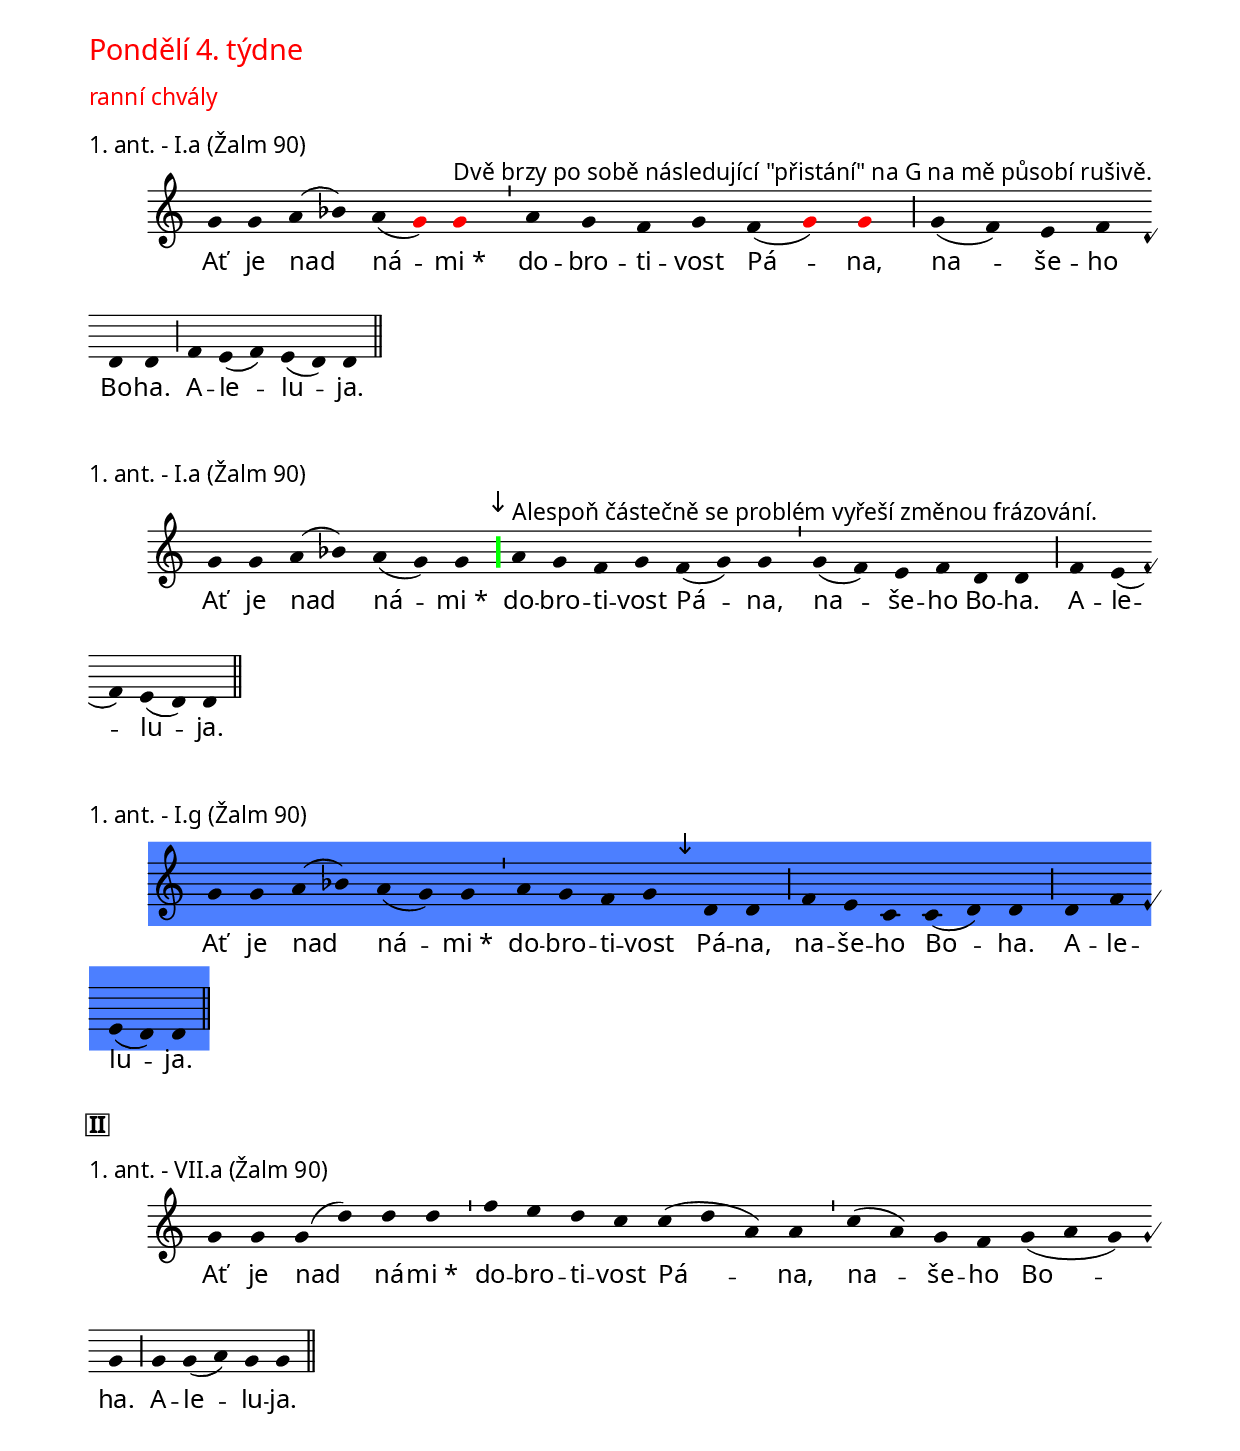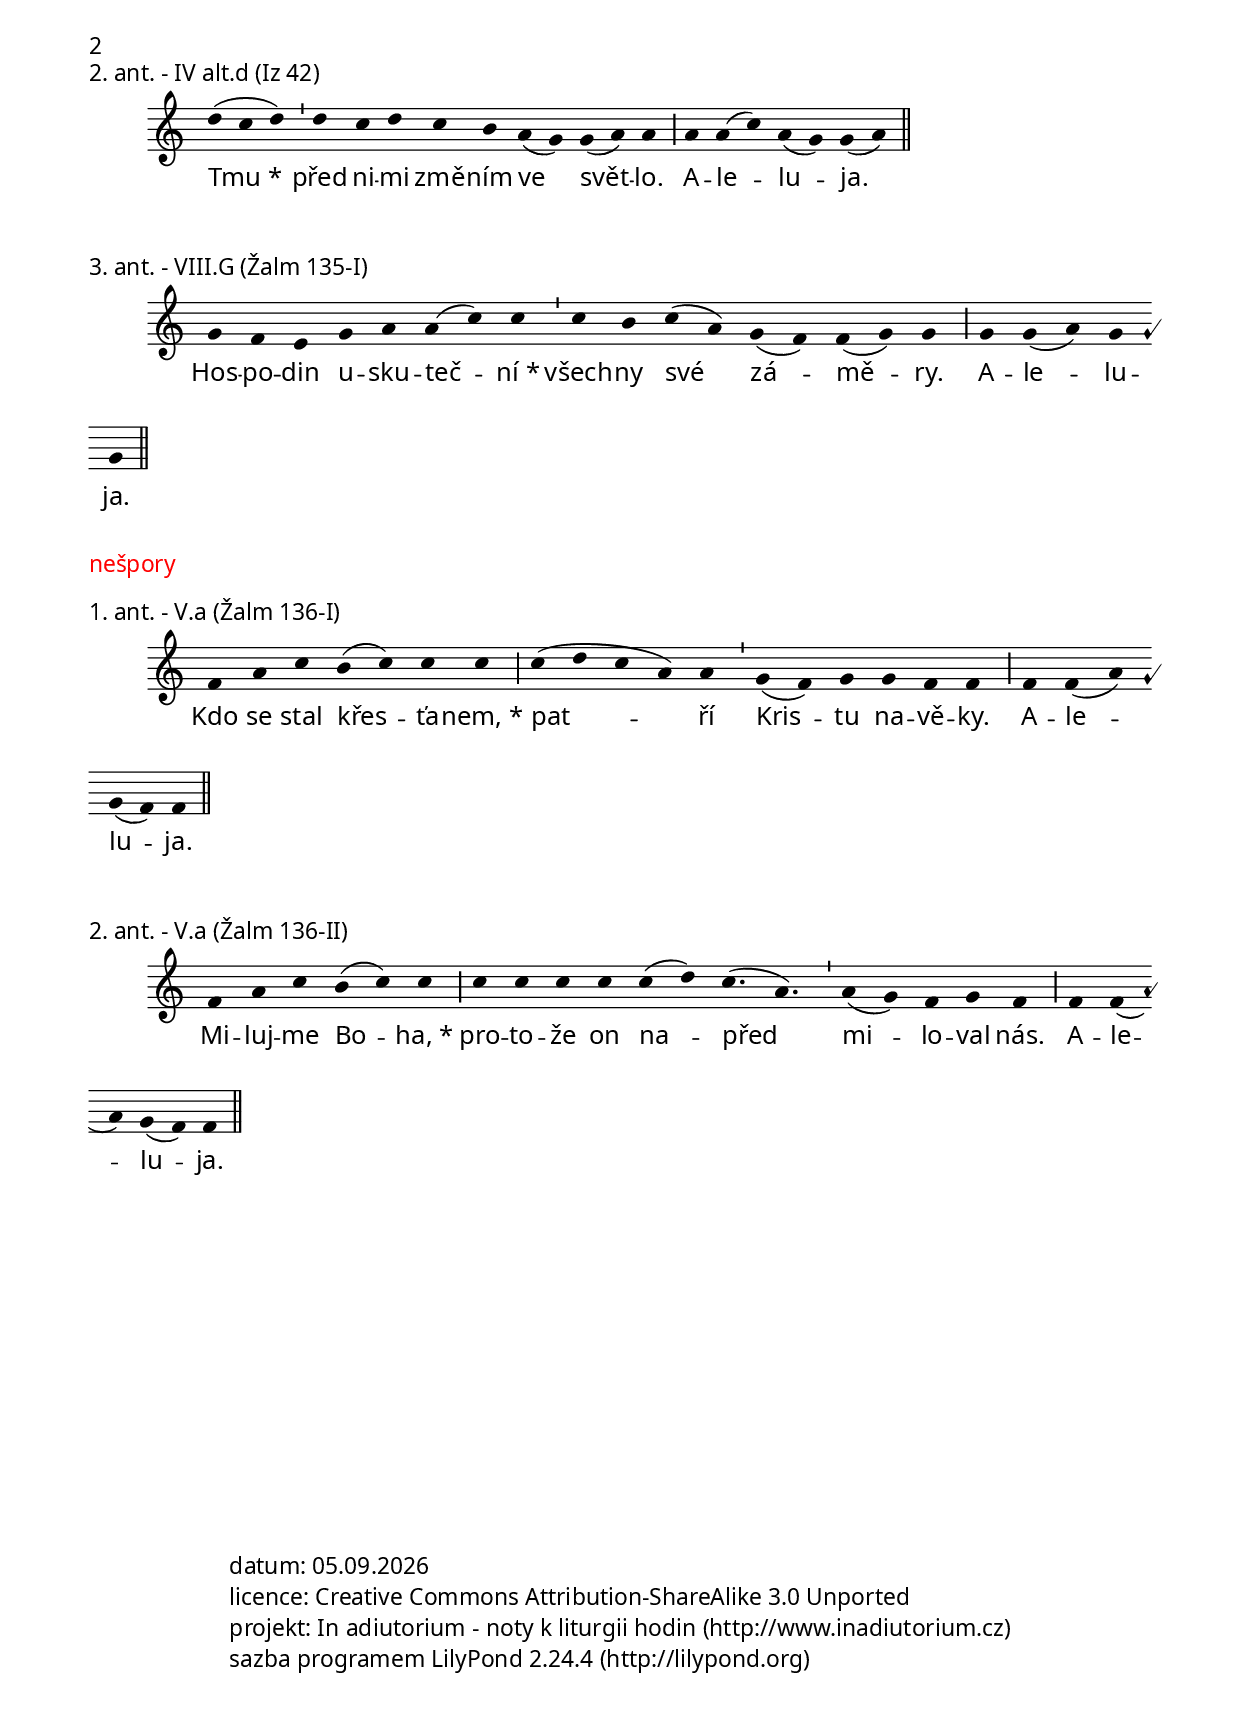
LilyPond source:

\include "../spolecne.ly"

\markup {\nadpisDen {Pondělí 4. týdne}}

\markup {\nadpisHodinka {"ranní chvály"}}



\score {
  \relative c'' {
    \choralniRezim
    g4 g a( bes) a( 
    \override NoteHead #'color = #red
    g) g^\markup{Dvě brzy po sobě následující "\"přistání\"" na G na 
                  mě působí rušivě.} 
    \revert NoteHead #'color
    \barMin a g f g f( 
    \override NoteHead #'color = #red
    g) g 
    \revert NoteHead #'color
    \barMaior
    g( f) e f d d \barMaior
    f e( f) e( d) d \barFinalis
  }
  \addlyrics {
    Ať je nad ná -- mi_* do -- bro -- ti -- vost Pá -- na,
    na -- še -- ho Bo -- ha.
    A -- le -- lu -- ja.
  }
  \header {
    quid = "1. ant."
    modus = "I"
    differentia = "a" 
    psalmus = "Žalm 90"
    id = ""
    piece = \markup {\sestavTitulek}
  }
}

\score {
  \relative c'' {
    \choralniRezim
    g4 g a( bes) a( g) g 
    \once \override Staff.BarLine #'color = #green
    \once \override Staff.BarLine #'hair-thickness = 4
    \barMaior \mark\sipka a^\markup{Alespoň částečně se problém vyřeší změnou frázování.}
    g f g f( g) g \barMin
    g( f) e f d d \barMaior
    f e( f) e( d) d \barFinalis
  }
  \addlyrics {
    Ať je nad ná -- mi_* do -- bro -- ti -- vost Pá -- na,
    na -- še -- ho Bo -- ha.
    A -- le -- lu -- ja.
  }
  \header {
    quid = "1. ant."
    modus = "I"
    differentia = "a" 
    psalmus = "Žalm 90"
    id = ""
    piece = \markup {\sestavTitulek}
  }
}

\score {
  \relative c'' {
    \zvyraznovacModry
    \choralniRezim
    g4 g a( bes) a( g) g \barMin a g f g \mark\sipka d d \barMaior
    f e c c( d) d \barMaior
    d f e( d) d \barFinalis
  }
  \addlyrics {
    Ať je nad ná -- mi_* do -- bro -- ti -- vost Pá -- na,
    na -- še -- ho Bo -- ha.
    A -- le -- lu -- ja.
  }
  \header {
    quid = "1. ant."
    modus = "I"
    differentia = "g" 
    psalmus = "Žalm 90"
    id = ""
    piece = \markup {\sestavTitulek}
  }
}

\markup\nadpisSkupiny{II}

\score {
  \relative c'' {
    \choralniRezim
    g4 g g( d') d d \barMin
    f e d c c( d a) a \barMin
    c( a) g f g( a g) g \barMaior
    g g( a) g g \barFinalis
  }
  \addlyrics {
    Ať je nad ná -- mi_* 
    do -- bro -- ti -- vost Pá -- na,
    na -- še -- ho Bo -- ha.
    A -- le -- lu -- ja.
  }
  \header {
    quid = "1. ant."
    modus = "VII"
    differentia = "a" 
    psalmus = "Žalm 90"
    id = ""
    piece = \markup {\sestavTitulek}
  }
}

\pageBreak

\score {
  \relative c'' {
    \choralniRezim
    d4( c d) \barMin d c d c b a( g) g( a) a \barMaior
    a a( c) a( g) g( a) \barFinalis
  }
  \addlyrics {
    Tmu_* před ni -- mi změ -- ním ve svět -- lo.
    A -- le -- lu -- ja.
  }
  \header {
    quid = "2. ant."
    modus = "IV alt"
    differentia = "d" 
    psalmus = "Iz 42"
    id = ""
    piece = \markup {\sestavTitulek}
  }
}

\score {
  \relative c'' {
    \choralniRezim
    g4 f e g a a( c) c \barMin
    c b c( a) g( f) f( g) g \barMaior
    g g( a) g g \barFinalis
  }
  \addlyrics {
    Hos -- po -- din u -- sku -- teč -- ní_* 
    všech -- ny své zá -- mě -- ry.
    A -- le -- lu -- ja.
  }
  \header {
    quid = "3. ant."
    modus = "VIII"
    differentia = "G" 
    psalmus = "Žalm 135-I"
    id = ""
    piece = \markup {\sestavTitulek}
  }
}

\markup {\nadpisHodinka {"nešpory"}}

\score {
  \relative c' {
    \choralniRezim
    f4 a c b( c) c c \barMaior
    c( d c a) a \barMin g( f) g g f f \barMaior
    f f( a) g( f) f \barFinalis
  }
  \addlyrics {
    Kdo se stal křes -- ťa -- nem,_*
    pat -- ří Kris -- tu na -- vě -- ky.
    A -- le -- lu -- ja.
  }
  \header {
    quid = "1. ant."
    modus = "V"
    differentia = "a" 
    psalmus = "Žalm 136-I"
    id = ""
    piece = \markup {\sestavTitulek}
  }
}

\score {
  \relative c' {
    \choralniRezim
    f4 a c b( c) c \barMaior
    c c c c c( d) c4.( a) \barMin a4( g) f g f \barMaior
    f f( a) g( f) f \barFinalis
  }
  \addlyrics {
    Mi -- luj -- me Bo -- ha,_*
    pro -- to -- že on na -- před mi -- lo -- val nás.
    A -- le -- lu -- ja.
  }
  \header {
    quid = "2. ant."
    modus = "V"
    differentia = "a" 
    psalmus = "Žalm 136-II"
    id = ""
    piece = \markup {\sestavTitulek}
  }
}

% \score { \velikTIIpondeliNespAntIII }